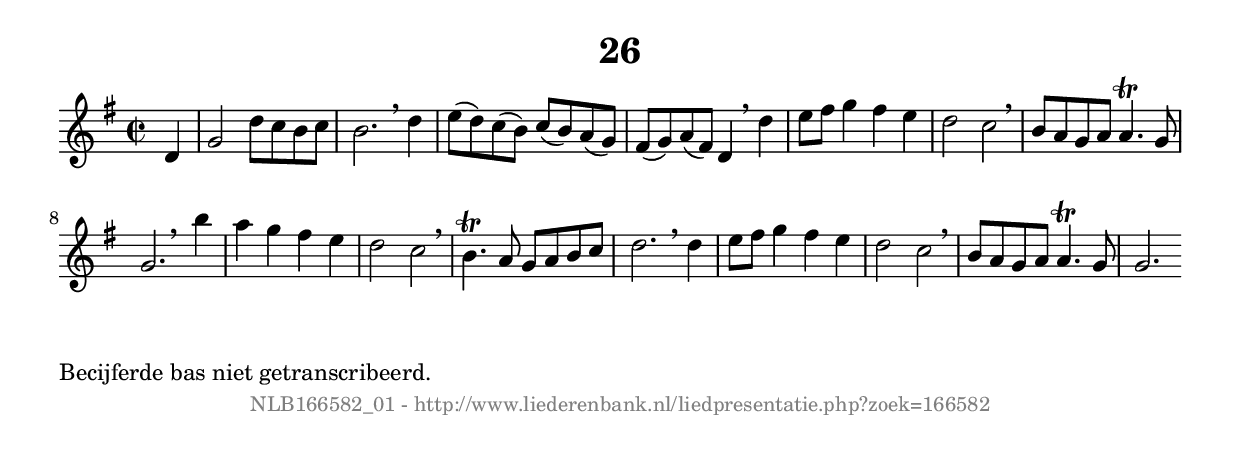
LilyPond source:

%
% produced by wce2krn 1.64 (7 June 2014)
%
\version"2.16"
#(append! paper-alist '(("long" . (cons (* 210 mm) (* 2000 mm)))))
#(set-default-paper-size "long")
sb = {\breathe}
mBreak = {\breathe }
bBreak = {\breathe }
x = {\once\override NoteHead #'style = #'cross }
gl=\glissando
itime={\override Staff.TimeSignature #'stencil = ##f }
ficta = {\once\set suggestAccidentals = ##t}
fine = {\once\override Score.RehearsalMark #'self-alignment-X = #1 \mark \markup {\italic{Fine}}}
dc = {\once\override Score.RehearsalMark #'self-alignment-X = #1 \mark \markup {\italic{D.C.}}}
dcf = {\once\override Score.RehearsalMark #'self-alignment-X = #1 \mark \markup {\italic{D.C. al Fine}}}
dcc = {\once\override Score.RehearsalMark #'self-alignment-X = #1 \mark \markup {\italic{D.C. al Coda}}}
ds = {\once\override Score.RehearsalMark #'self-alignment-X = #1 \mark \markup {\italic{D.S.}}}
dsf = {\once\override Score.RehearsalMark #'self-alignment-X = #1 \mark \markup {\italic{D.S. al Fine}}}
dsc = {\once\override Score.RehearsalMark #'self-alignment-X = #1 \mark \markup {\italic{D.S. al Coda}}}
pv = {\set Score.repeatCommands = #'((volta "1"))}
sv = {\set Score.repeatCommands = #'((volta "2"))}
tv = {\set Score.repeatCommands = #'((volta "3"))}
qv = {\set Score.repeatCommands = #'((volta "4"))}
xv = {\set Score.repeatCommands = #'((volta #f))}
\header{ tagline = ""
title = "26"
}
\score {{
\key g \major
\relative g'
{
\set melismaBusyProperties = #'()
\partial 32*8
\time 2/2
\tempo 4=120
\override Score.MetronomeMark #'transparent = ##t
\override Score.RehearsalMark #'break-visibility = #(vector #t #t #f)
d4 g2 d'8 c b c b2. \sb d4 e8( d) c( b) c( b) a( g) fis( g) a( fis) d4 \mBreak
d'4 e8 fis g4 fis e d2 c \sb b8 a g a a4.\trill g8 g2. \bar ":|:" \bBreak
b'4 a g fis e d2 c \sb b4.\trill a8 g a b c d2. \mBreak
d4 e8 fis g4 fis e d2 c \sb b8 a g a a4.\trill g8 g2. \bar ":|:"
 }}
 \midi { }
 \layout {
            indent = 0.0\cm
}
}
\markup { \wordwrap-string #" 
Becijferde bas niet getranscribeerd.
"}
\markup { \vspace #0 } \markup { \with-color #grey \fill-line { \center-column { \smaller "NLB166582_01 - http://www.liederenbank.nl/liedpresentatie.php?zoek=166582" } } }
